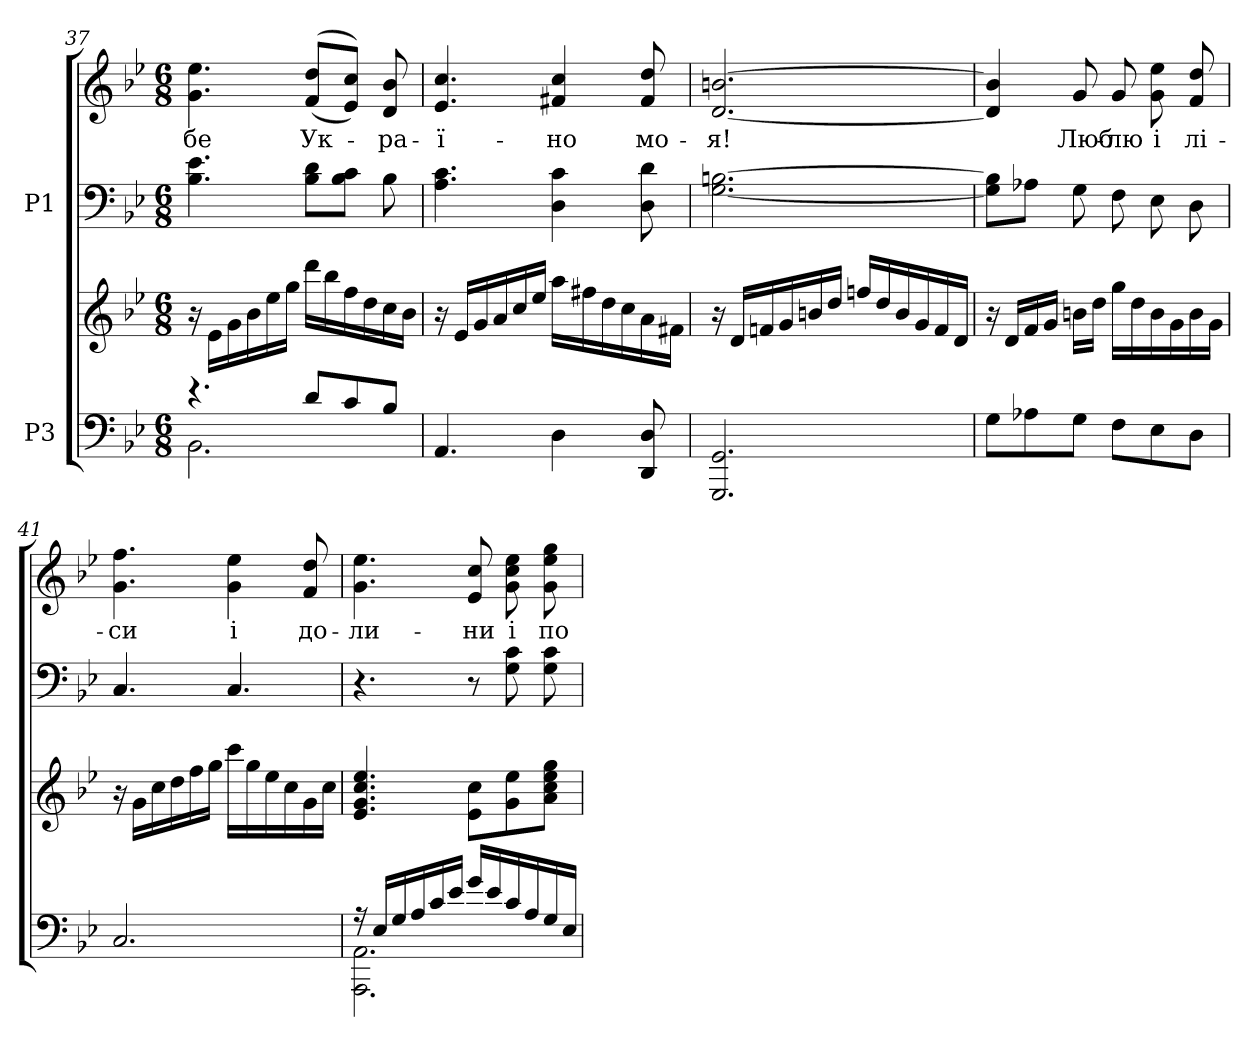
**kern	**kern	**kern	**kern	**text
*part2	*part2	*part1	*part1	*part1
*staff4	*staff3	*staff2	*staff1	*staff1
*I"P3	*	*I"P1	*	*
*clefF4	*clefG2	*clefF4	*clefG2	*
*k[b-e-]	*k[b-e-]	*k[b-e-]	*k[b-e-]	*
*g:	*g:	*g:	*g:	*
*M6/8	*M6/8	*M6/8	*M6/8	*
=37	=37	=37	=37	=37
*^	*	*	*	*
!	!	!	!	!	!LO:LY:b:color=#000000
4.r	2.BB-i\	16r	4.B-i\ 4.e-i	4.gi\ 4.ee-i	-бе
.	.	16e-i\LL	.	.	.
.	.	16gi\	.	.	.
.	.	16b-i\	.	.	.
.	.	16ee-i\	.	.	.
.	.	16ggi\JJ	.	.	.
!	!	!	!	!	!LO:LY:b:color=#000000
8di/L	.	16dddi\LL	8B-i\ 8diL	((8fi/ 8ddiL	Ук-
.	.	16bb-i\	.	.	.
8ci/	.	16ffi\	8B-i\ 8ciJ	8e-i/ 8cciJ))	.
.	.	16ddi\	.	.	.
!	!	!	!	!	!LO:LY:b:color=#000000
8B-i/J	.	16cci\	8B-i\	8di/ 8b-i	-ра-
.	.	16b-i\JJ	.	.	.
*v	*v	*	*	*	*
=38	=38	=38	=38	=38
!	!	!	!	!LO:LY:b:color=#000000
4.AAi/	16r	4.Ai\ 4.ci	4.e-i/ 4.cci	-ї-
.	16e-i/LL	.	.	.
.	16gi/	.	.	.
.	16ai/	.	.	.
.	16cci/	.	.	.
.	16ee-i/JJ	.	.	.
!	!	!	!	!LO:LY:b:color=#000000
4Di\	16aai\LL	4Di\ 4ci	4f#Xi/ 4cci	-но
.	16ff#Xi\	.	.	.
.	16ddi\	.	.	.
.	16cci\	.	.	.
!	!	!	!	!LO:LY:b:color=#000000
8DDi/ 8Di	16ai\	8Di\ 8di	8f#i/ 8ddi	мо-
.	16f#Xi\JJ	.	.	.
!!LO:LB:g=z
=39	=39	=39	=39	=39
!	!	!	!	!LO:LY:b:color=#000000
2.GGGi/ 2.GGi	16r	[<2.Gi\ [>2.Bni	[<2.di/ [>2.bni	-я!
.	16di/LL	.	.	.
.	16fni/	.	.	.
.	16gi/	.	.	.
.	16bni/	.	.	.
.	16ddi/JJ	.	.	.
.	16ffni/LL	.	.	.
.	16ddi/	.	.	.
.	16bi/	.	.	.
.	16gi/	.	.	.
.	16fi/	.	.	.
.	16di/JJ	.	.	.
=40	=40	=40	=40	=40
8Gi\L	16r	8Gi\] 8Bi]L	4di/] 4bi]	.
.	16di/LL	.	.	.
8A-Xi\	16fi/	8A-Xi\J	.	.
.	16gi/JJ	.	.	.
!	!	!	!	!LO:LY:b:color=#000000
8Gi\J	16bni\LL	8Gi\	8gi/	Люб-
.	16ddi\JJ	.	.	.
!	!	!	!	!LO:LY:b:color=#000000
8Fi\L	16ggi\LL	8Fi\	8gi/	-лю
.	16ddi\	.	.	.
!	!	!	!	!LO:LY:b:color=#000000
8E-i\	16bi\	8E-i\	8gi\ 8ee-i	і
.	16gi\	.	.	.
!	!	!	!	!LO:LY:b:color=#000000
8Di\J	16bi\	8Di\	8fi/ 8ddi	лі-
.	16gi\JJ	.	.	.
=41	=41	=41	=41	=41
!	!	!	!	!LO:LY:b:color=#000000
2.Ci/	16r	4.Ci/	4.gi\ 4.ffi	-си
.	16gi\LL	.	.	.
.	16cci\	.	.	.
.	16ddi\	.	.	.
.	16ffi\	.	.	.
.	16ggi\JJ	.	.	.
!	!	!	!	!LO:LY:b:color=#000000
.	16ccci\LL	4.Ci/	4gi\ 4ee-i	і
.	16ggi\	.	.	.
.	16ee-i\	.	.	.
.	16cci\	.	.	.
!	!	!	!	!LO:LY:b:color=#000000
.	16gi\	.	8fi/ 8ddi	до-
.	16cci\JJ	.	.	.
!!LO:LB:g=z
=42	=42	=42	=42	=42
*^	*	*	*	*
!	!	!	!	!	!LO:LY:b:color=#000000
16r	2.AAAi\ 2.AAi	4.e-i/ 4.gi 4.cci 4.ee-i	4.r	4.gi\ 4.ee-i	-ли-
16E-i/LL	.	.	.	.	.
16Gi/	.	.	.	.	.
16Ai/	.	.	.	.	.
16ci/	.	.	.	.	.
16e-i/JJ	.	.	.	.	.
!	!	!	!	!	!LO:LY:b:color=#000000
16gi/LL	.	8e-i\ 8cciL	8r	8e-i/ 8cci	-ни
16e-i/	.	.	.	.	.
!	!	!	!	!	!LO:LY:b:color=#000000
16ci/	.	8gi\ 8ee-i	8Gi\ 8ci	8gi\ 8cci 8ee-i	і
16Ai/	.	.	.	.	.
!	!	!	!	!	!LO:LY:b:color=#000000
16Gi/	.	8ai\ 8cci 8ee-i 8ggiJ	8Gi\ 8ci	8gi\ 8ee-i 8ggi	по-
16E-i/JJ	.	.	.	.	.
*v	*v	*	*	*	*
=	=	=	=	=
*-	*-	*-	*-	*-
